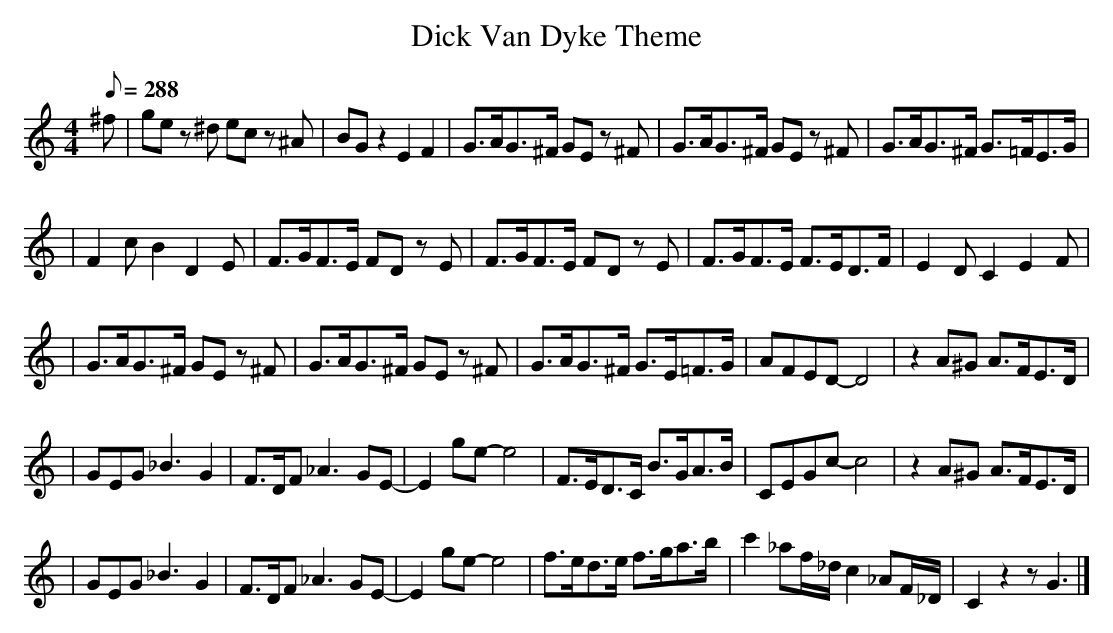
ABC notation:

X:1
T:Dick Van Dyke Theme
L:1/8
M:4/4
K:C
Q:288
^f \
| ge z ^d ec z ^A \
| BG z2 E2 F2 \
| G3/A/G3/^F/ GE z ^F \
| G3/A/G3/^F/ GE z ^F \
| G3/A/G3/^F/ G3/=F/E3/G/ |
| F2 c B2 D2 E \
| F3/G/F3/E/ FD z E \
| F3/G/F3/E/ FD z E \
| F3/G/F3/E/ F3/E/D3/F/ \
| E2 D C2 E2 F |
| G3/A/G3/^F/ GE z ^F \
| G3/A/G3/^F/ GE z ^F \
| G3/A/G3/^F/ G3/E/=F3/G/ \
| AFED -D4 \
| z2 A^G A3/F/E3/D/ |
| GEG _B3 G2 \
| F3/D/F _A3 GE -| E2 ge -e4 \
| F3/E/D3/C/ B3/G/A3/B/ \
| CEGc -c4 \
| z2 A^G A3/F/E3/D/ |
| GEG _B3 G2 \
| F3/D/F _A3 GE -| E2 ge -e4 \
| f3/e/d3/e/ f3/g/a3/b/ \
| c'2 _af/_d/ c2 _AF/_D/ \
| C2 z2 z G3 |]
